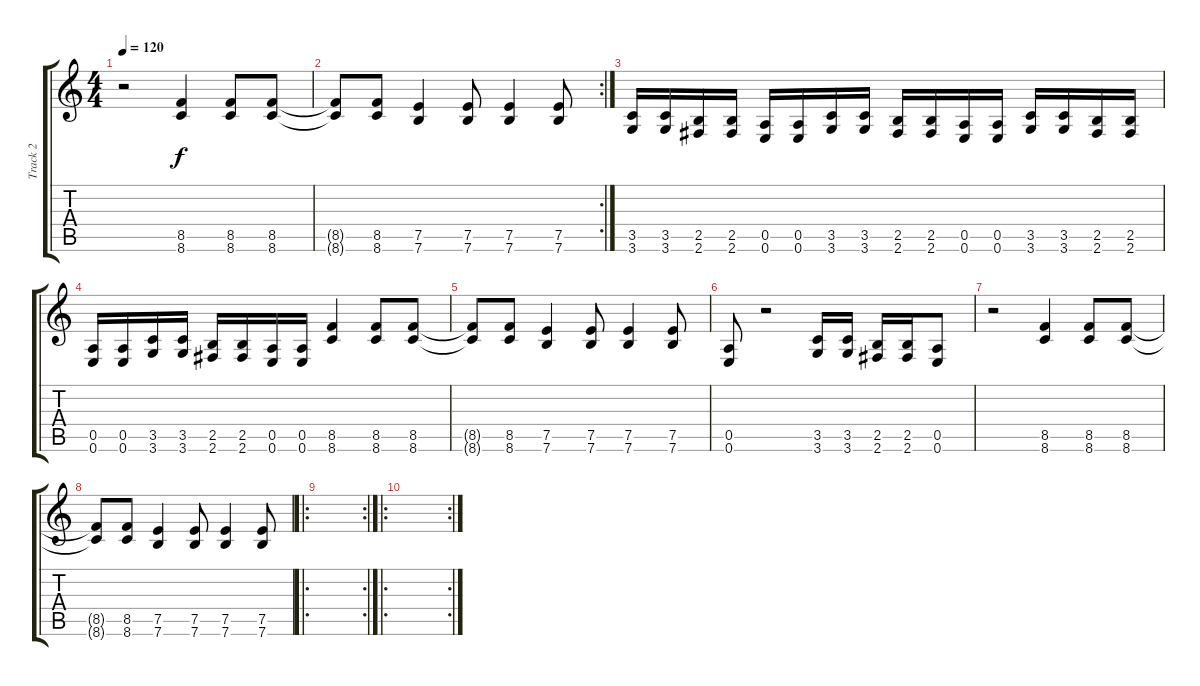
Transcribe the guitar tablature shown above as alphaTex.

\track ("Track 2" "Track 2") {instrument distortionguitar}
\staff {score tabs}
\tuning (E4 B3 G3 D3 A2 E2) {hide}
\ts (4 4)
\tempo 120
\clef g2
\ks c
r.2{dy f} (8.5 8.6).4 (8.5 8.6).8 (8.5 8.6).8 |
\rc 2
(8.5{t} 8.6{t}).8 (8.5 8.6).8 (7.5 7.6).4 (7.5 7.6).8 (7.5 7.6).4 (7.5 7.6).8 |
(3.5 3.6).16 (3.5 3.6).16 (2.5 2.6).16 (2.5 2.6).16 (0.5 0.6).16 (0.5 0.6).16 (3.5 3.6).16 (3.5 3.6).16 (2.5 2.6).16 (2.5 2.6).16 (0.5 0.6).16 (0.5 0.6).16 (3.5 3.6).16 (3.5 3.6).16 (2.5 2.6).16 (2.5 2.6).16 |
(0.5 0.6).16 (0.5 0.6).16 (3.5 3.6).16 (3.5 3.6).16 (2.5 2.6).16 (2.5 2.6).16 (0.5 0.6).16 (0.5 0.6).16 (8.5 8.6).4 (8.5 8.6).8 (8.5 8.6).8 |
(8.5{t} 8.6{t}).8 (8.5 8.6).8 (7.5 7.6).4 (7.5 7.6).8 (7.5 7.6).4 (7.5 7.6).8 |
(0.5 0.6).8 r.2 (3.5 3.6).16 (3.5 3.6).16 (2.5 2.6).16 (2.5 2.6).16 (0.5 0.6).8 |
r.2 (8.5 8.6).4 (8.5 8.6).8 (8.5 8.6).8 |
(8.5{t} 8.6{t}).8 (8.5 8.6).8 (7.5 7.6).4 (7.5 7.6).8 (7.5 7.6).4 (7.5 7.6).8 |
\ro
\rc 2
|
\ro
\rc 2
